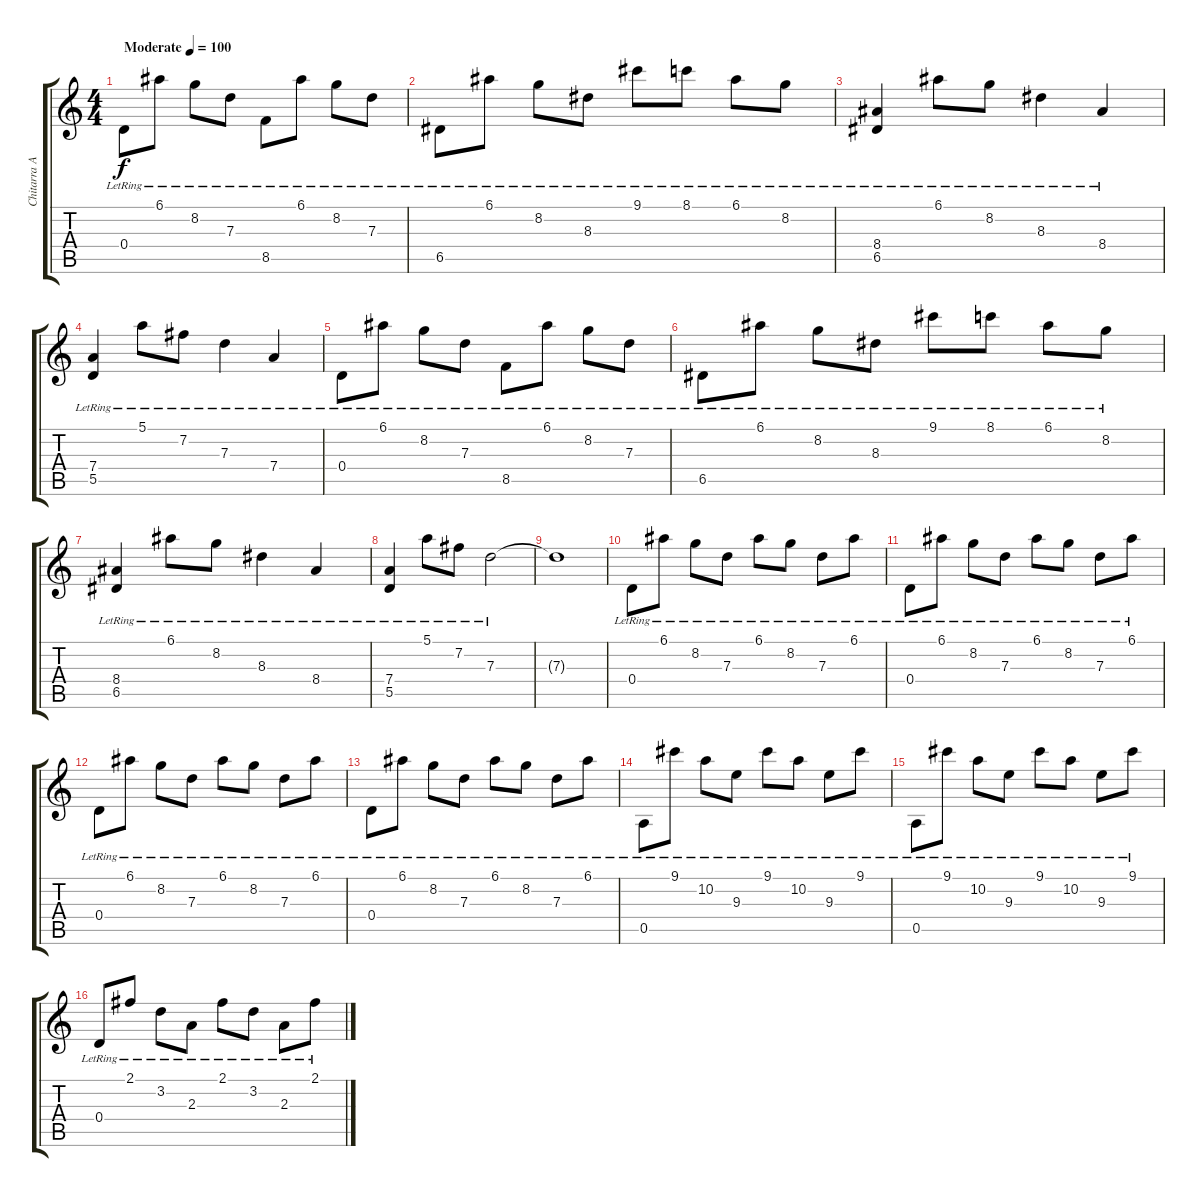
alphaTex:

\track ("Chitarra Acustica 1" "Chitarra A") {instrument acousticguitarsteel}
\staff {score tabs}
\tuning (E4 B3 G3 D3 A2 E2) {hide}
\ts (4 4)
\tempo (100 "Moderate")
\clef g2
\ks c
0.4{lr}.8{dy f instrument acousticguitarsteel} 6.1{lr}.8 8.2{lr}.8 7.3{lr}.8 8.5{lr}.8 6.1{lr}.8 8.2{lr}.8 7.3{lr}.8 |
6.5{lr}.8 6.1{lr}.8 8.2{lr}.8 8.3{lr}.8 9.1{lr}.8 8.1{lr}.8 6.1{lr}.8 8.2{lr}.8 |
(8.4{lr} 6.5{lr}).4 6.1{lr}.8 8.2{lr}.8 8.3{lr}.4 8.4{lr}.4 |
(7.4{lr} 5.5{lr}).4 5.1{lr}.8 7.2{lr}.8 7.3{lr}.4 7.4{lr}.4 |
0.4{lr}.8 6.1{lr}.8 8.2{lr}.8 7.3{lr}.8 8.5{lr}.8 6.1{lr}.8 8.2{lr}.8 7.3{lr}.8 |
6.5{lr}.8 6.1{lr}.8 8.2{lr}.8 8.3{lr}.8 9.1{lr}.8 8.1{lr}.8 6.1{lr}.8 8.2{lr}.8 |
(8.4{lr} 6.5{lr}).4 6.1{lr}.8 8.2{lr}.8 8.3{lr}.4 8.4{lr}.4 |
(7.4{lr} 5.5{lr}).4 5.1{lr}.8 7.2{lr}.8 7.3{lr}.2 |
7.3{t}.1 |
0.4{lr}.8 6.1{lr}.8 8.2{lr}.8 7.3{lr}.8 6.1{lr}.8 8.2{lr}.8 7.3{lr}.8 6.1{lr}.8 |
0.4{lr}.8 6.1{lr}.8 8.2{lr}.8 7.3{lr}.8 6.1{lr}.8 8.2{lr}.8 7.3{lr}.8 6.1{lr}.8 |
0.4{lr}.8 6.1{lr}.8 8.2{lr}.8 7.3{lr}.8 6.1{lr}.8 8.2{lr}.8 7.3{lr}.8 6.1{lr}.8 |
0.4{lr}.8 6.1{lr}.8 8.2{lr}.8 7.3{lr}.8 6.1{lr}.8 8.2{lr}.8 7.3{lr}.8 6.1{lr}.8 |
0.5{lr}.8 9.1{lr}.8 10.2{lr}.8 9.3{lr}.8 9.1{lr}.8 10.2{lr}.8 9.3{lr}.8 9.1{lr}.8 |
0.5{lr}.8 9.1{lr}.8 10.2{lr}.8 9.3{lr}.8 9.1{lr}.8 10.2{lr}.8 9.3{lr}.8 9.1{lr}.8 |
0.4{lr}.8 2.1{lr}.8 3.2{lr}.8 2.3{lr}.8 2.1{lr}.8 3.2{lr}.8 2.3{lr}.8 2.1{lr}.8
